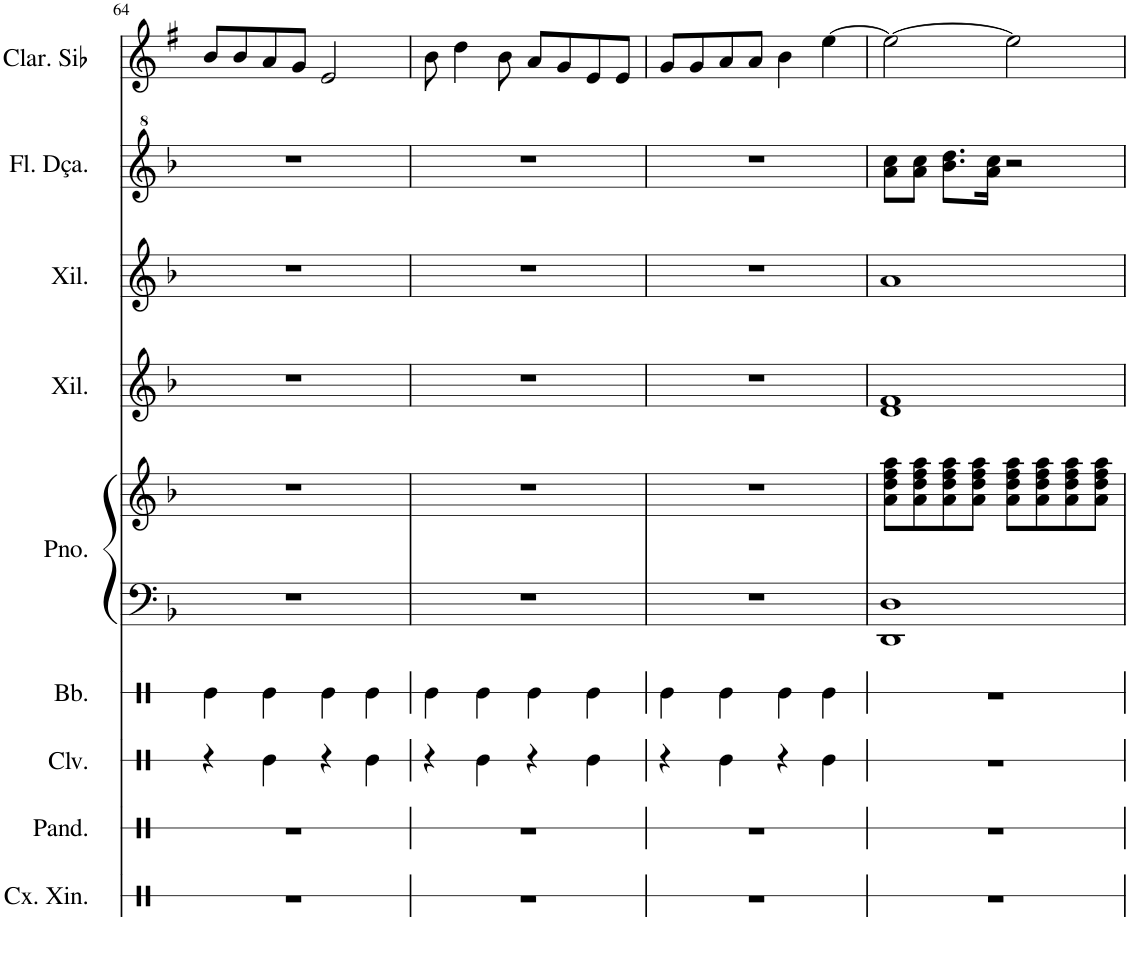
**kern	**kern	**kern	**kern	**kern	**kern	**kern	**kern	**kern	**kern
*part9	*part8	*part7	*part6	*part5	*part5	*part4	*part3	*part2	*part1
*staff10	*staff9	*staff8	*staff7	*staff6	*staff5	*staff4	*staff3	*staff2	*staff1
*I"Caixa xinesa	*I"Pandereta	*I"Claves	*I"Bombo	*I"Piano	*	*I"Xilòfon	*I"Xilòfon	*I"Flauta dolça	*I"Clarinette en Sib
*I'Cx. Xin.	*I'Pand.	*I'Clv.	*I'Bb.	*I'Pno.	*	*I'Xil.	*I'Xil.	*I'Fl. Dça.	*I'Clar. Sib
!!LO:PB:g=z
*clefX	*clefX	*clefX	*clefX	*clefF4	*clefG2	*clefG2	*clefG2	*clefG^2	*clefG2
*	*	*	*	*	*	*Trd-7c-12	*Trd-7c-12	*	*Trd1c2
*k[]	*k[]	*k[]	*k[]	*k[b-]	*k[b-]	*k[b-]	*k[b-]	*k[b-]	*k[f#]
*M4/4	*M4/4	*M4/4	*M4/4	*M4/4	*M4/4	*M4/4	*M4/4	*M4/4	*M4/4
=64	=64	=64	=64	=64	=64	=64	=64	=64	=64
1r	1r	4r	4Re\	1r	1r	1r	1r	1r	8b/L
.	.	.	.	.	.	.	.	.	8b/
.	.	4Re\	4Re\	.	.	.	.	.	8a/
.	.	.	.	.	.	.	.	.	8g/J
.	.	4r	4Re\	.	.	.	.	.	2e/
.	.	4Re\	4Re\	.	.	.	.	.	.
=65	=65	=65	=65	=65	=65	=65	=65	=65	=65
1r	1r	4r	4Re\	1r	1r	1r	1r	1r	8b\
.	.	.	.	.	.	.	.	.	4dd\
.	.	4Re\	4Re\	.	.	.	.	.	.
.	.	.	.	.	.	.	.	.	8b\
.	.	4r	4Re\	.	.	.	.	.	8a/L
.	.	.	.	.	.	.	.	.	8g/
.	.	4Re\	4Re\	.	.	.	.	.	8e/
.	.	.	.	.	.	.	.	.	8e/J
=66	=66	=66	=66	=66	=66	=66	=66	=66	=66
1r	1r	4r	4Re\	1r	1r	1r	1r	1r	8g/L
.	.	.	.	.	.	.	.	.	8g/
.	.	4Re\	4Re\	.	.	.	.	.	8a/
.	.	.	.	.	.	.	.	.	8a/J
.	.	4r	4Re\	.	.	.	.	.	4b\
.	.	4Re\	4Re\	.	.	.	.	.	[4ee\
=67	=67	=67	=67	=67	=67	=67	=67	=67	=67
1r	1r	1r	1r	1DD 1D	8a\ 8dd\ 8ff\ 8aa\L	1d 1f	1a	8aa\ 8ccc\L	2ee\_
.	.	.	.	.	8a\ 8dd\ 8ff\ 8aa\	.	.	8aa\ 8ccc\J	.
.	.	.	.	.	8a\ 8dd\ 8ff\ 8aa\	.	.	8.bb-\ 8.ddd\L	.
.	.	.	.	.	8a\ 8dd\ 8ff\ 8aa\J	.	.	.	.
.	.	.	.	.	.	.	.	16aa\ 16ccc\Jk	.
.	.	.	.	.	8a\ 8dd\ 8ff\ 8aa\L	.	.	2r	2ee\]
.	.	.	.	.	8a\ 8dd\ 8ff\ 8aa\	.	.	.	.
.	.	.	.	.	8a\ 8dd\ 8ff\ 8aa\	.	.	.	.
.	.	.	.	.	8a\ 8dd\ 8ff\ 8aa\J	.	.	.	.
=	=	=	=	=	=	=	=	=	=
*-	*-	*-	*-	*-	*-	*-	*-	*-	*-
